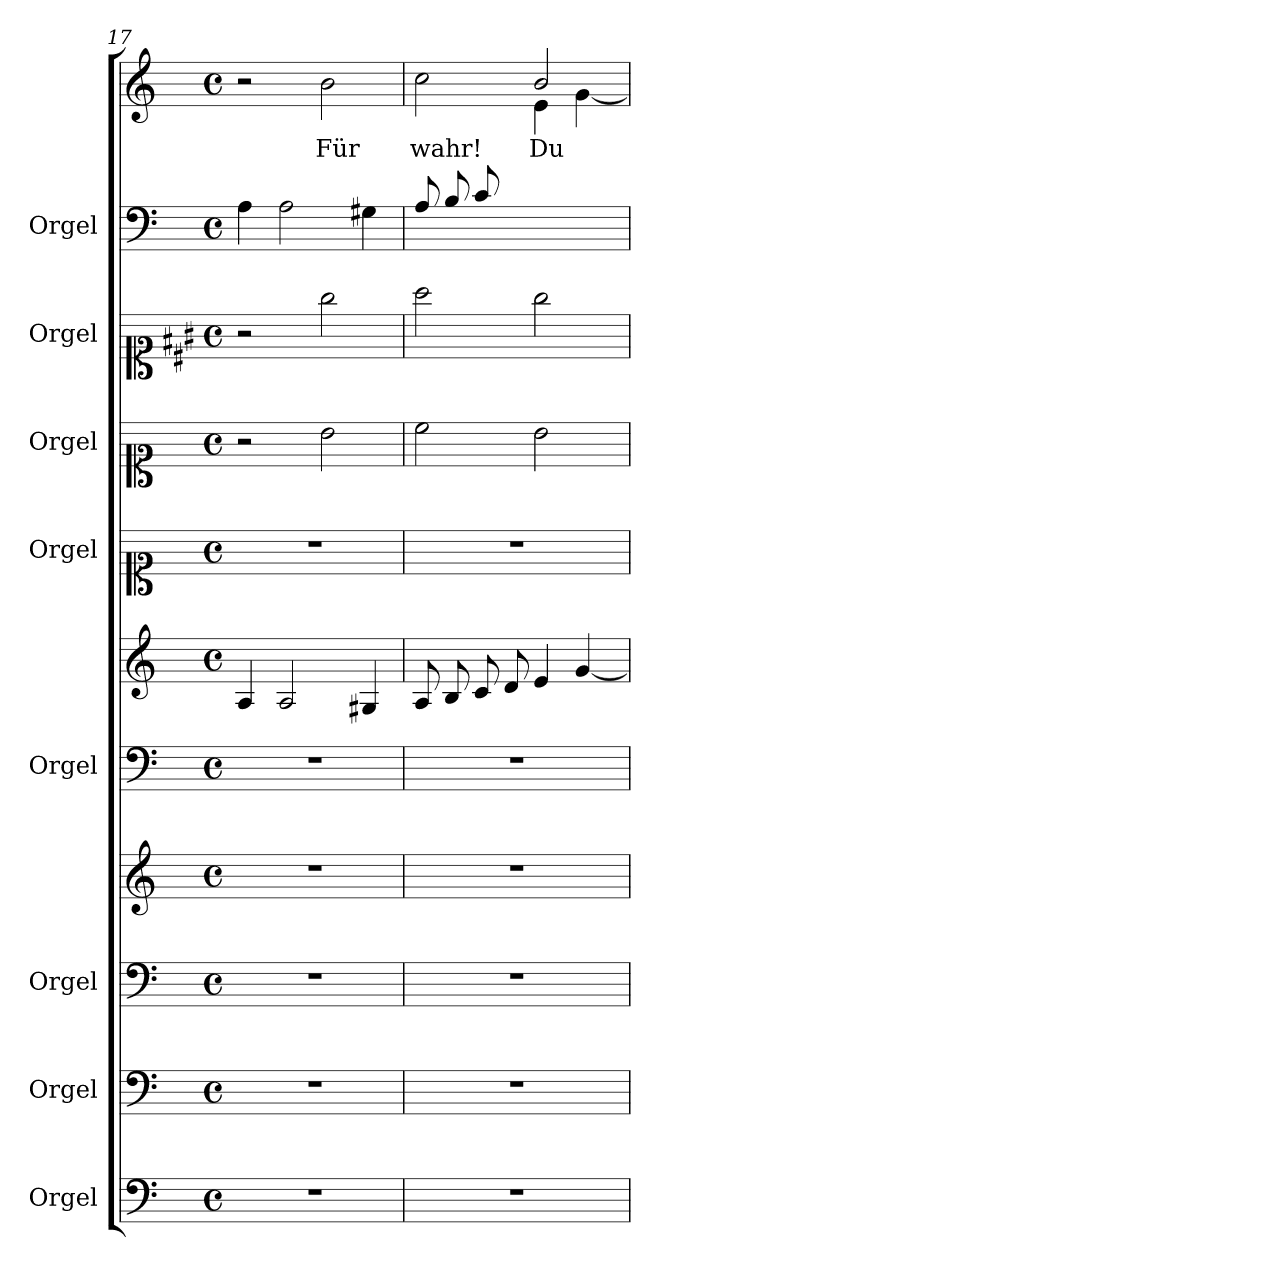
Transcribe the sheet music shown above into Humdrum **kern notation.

**kern	**kern	**kern	**kern	**kern	**kern	**kern	**kern	**kern	**kern	**kern	**text
*part8	*part7	*part6	*part6	*part5	*part5	*part4	*part3	*part2	*part1	*part1	*part1
*staff11	*staff10	*staff9	*staff8	*staff7	*staff6	*staff5	*staff4	*staff3	*staff2	*staff1	*staff1
*I"Orgel	*I"Orgel	*I"Orgel	*	*I"Orgel	*	*I"Orgel	*I"Orgel	*I"Orgel	*I"Orgel	*	*
*clefF4	*clefF4	*clefF4	*clefG2	*clefF4	*clefG2	*clefC1	*clefC1	*clefC1	*clefF4	*clefG2	*
*	*	*	*	*	*	*	*	*ITrd5c9	*	*	*
*k[]	*k[]	*k[]	*k[]	*k[]	*k[]	*k[]	*k[]	*k[]	*k[]	*k[]	*
*M4/4	*M4/4	*M4/4	*M4/4	*M4/4	*M4/4	*M4/4	*M4/4	*M4/4	*M4/4	*M4/4	*
*met(c)	*met(c)	*met(c)	*met(c)	*met(c)	*met(c)	*met(c)	*met(c)	*met(c)	*met(c)	*met(c)	*
=17	=17	=17	=17	=17	=17	=17	=17	=17	=17	=17	=17
1r	1r	1r	1r	1r	4A/	1r	2r	2r	4A\	2r	.
.	.	.	.	.	2A/	.	.	.	2A\	.	.
!	!	!	!	!	!	!	!	!	!	!	!LO:LY:b
.	.	.	.	.	.	.	2b\	2b\	.	2b\	Für
.	.	.	.	.	4G#X/	.	.	.	4G#X\	.	.
=18	=18	=18	=18	=18	=18	=18	=18	=18	=18	=18	=18
!	!	!	!	!	!	!	!	!	!	!	!LO:LY:b
*	*	*	*	*	*	*	*	*	*	*^	*
1r	1r	1r	1r	1r	8A/	1r	2cc\	2cc\	8A/L	2cc\	4.ryy	wahr!
.	.	.	.	.	8B/	.	.	.	8B/	.	.	.
.	.	.	.	.	8c/	.	.	.	8c/	.	.	.
.	.	.	.	.	8d/	.	.	.	2ryy	.	8d\J	.
!	!	!	!	!	!	!	!	!	!	!	!	!LO:LY:b
.	.	.	.	.	4e/	.	2b\	2b\	.	2b/	4e\	Du
.	.	.	.	.	[4g/	.	.	.	.	.	[4g\	.
.	.	.	.	.	.	.	.	.	8ryy	.	.	.
*	*	*	*	*	*	*	*	*	*	*v	*v	*
=	=	=	=	=	=	=	=	=	=	=	=
*-	*-	*-	*-	*-	*-	*-	*-	*-	*-	*-	*-
